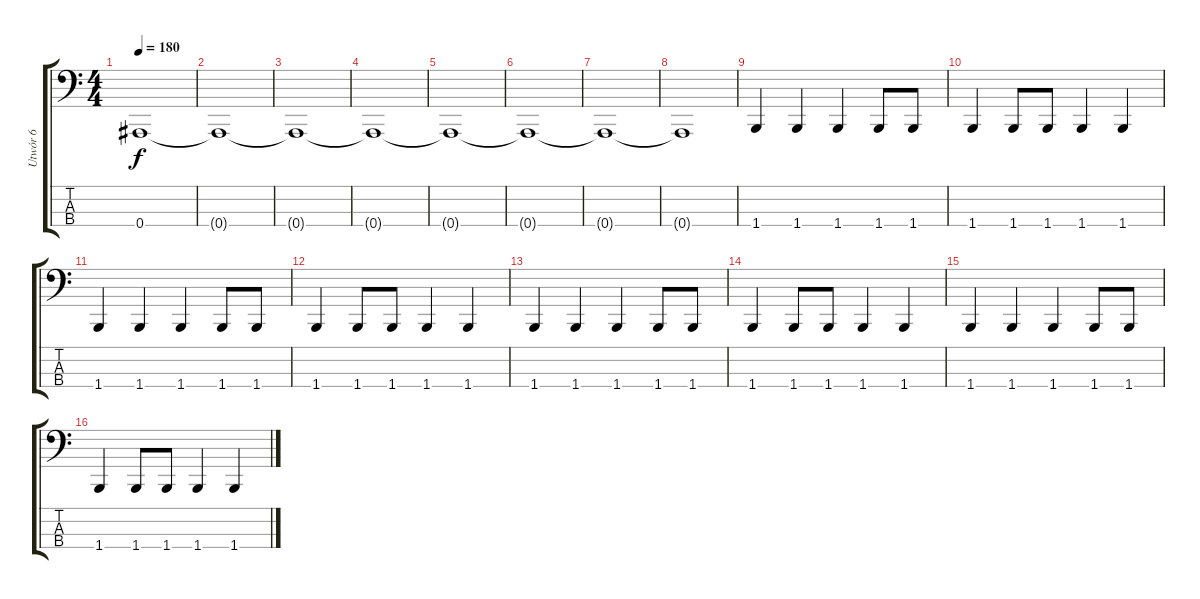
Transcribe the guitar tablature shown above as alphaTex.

\track ("Utwór 6" "Utwór 6") {instrument electricbasspick}
\staff {score tabs}
\tuning (Eb2 Bb1 F1 Bb0) {hide}
\ts (4 4)
\tempo 180
\clef f4
\ks c
0.4.1{dy f} |
0.4{t}.1 |
0.4{t}.1 |
0.4{t}.1 |
0.4{t}.1 |
0.4{t}.1 |
0.4{t}.1 |
0.4{t}.1 |
1.4.4 1.4.4 1.4.4 1.4.8 1.4.8 |
1.4.4 1.4.8 1.4.8 1.4.4 1.4.4 |
1.4.4 1.4.4 1.4.4 1.4.8 1.4.8 |
1.4.4 1.4.8 1.4.8 1.4.4 1.4.4 |
1.4.4 1.4.4 1.4.4 1.4.8 1.4.8 |
1.4.4 1.4.8 1.4.8 1.4.4 1.4.4 |
1.4.4 1.4.4 1.4.4 1.4.8 1.4.8 |
1.4.4 1.4.8 1.4.8 1.4.4 1.4.4
